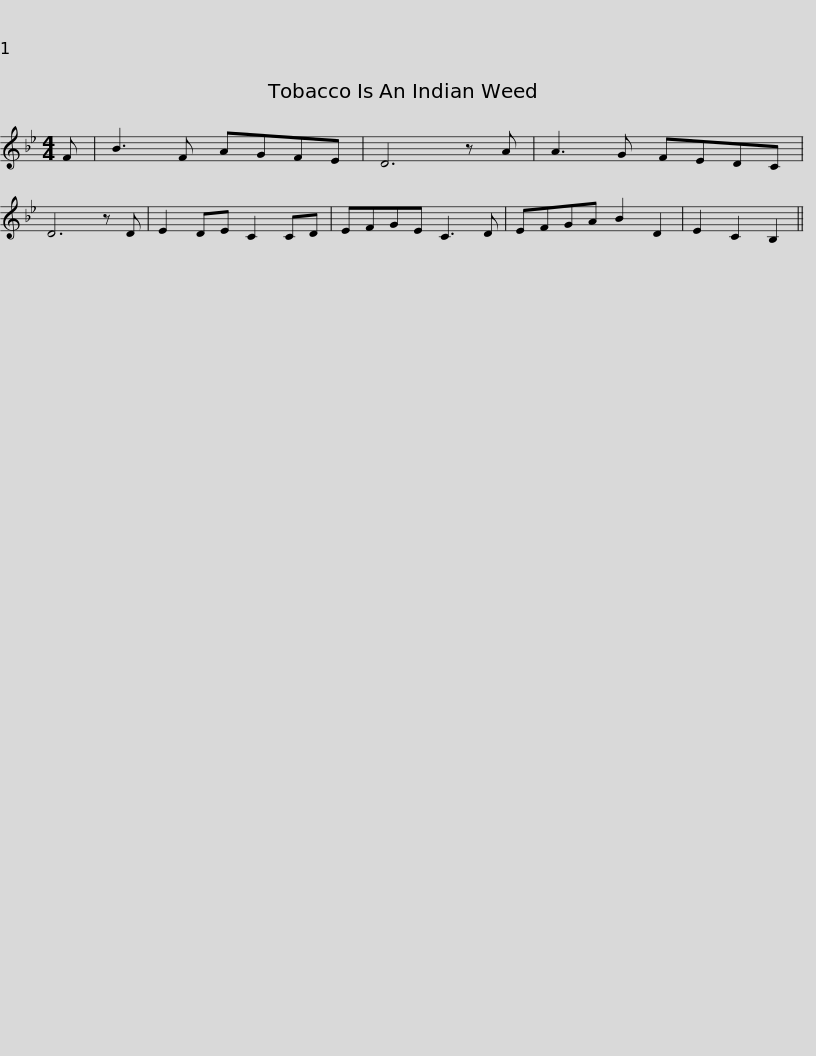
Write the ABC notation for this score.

X:1
L:1/8
M:4/4
I:linebreak $
K:Bb
V:1 treble
V:1
 F | B3 F AGFE | D6 z A | A3 G FEDC | D6 z D | %5
 E2 DE C2 CD | EFGE C3 D | EFGA B2 D2 |$ E2 C2 B,2 || %9
